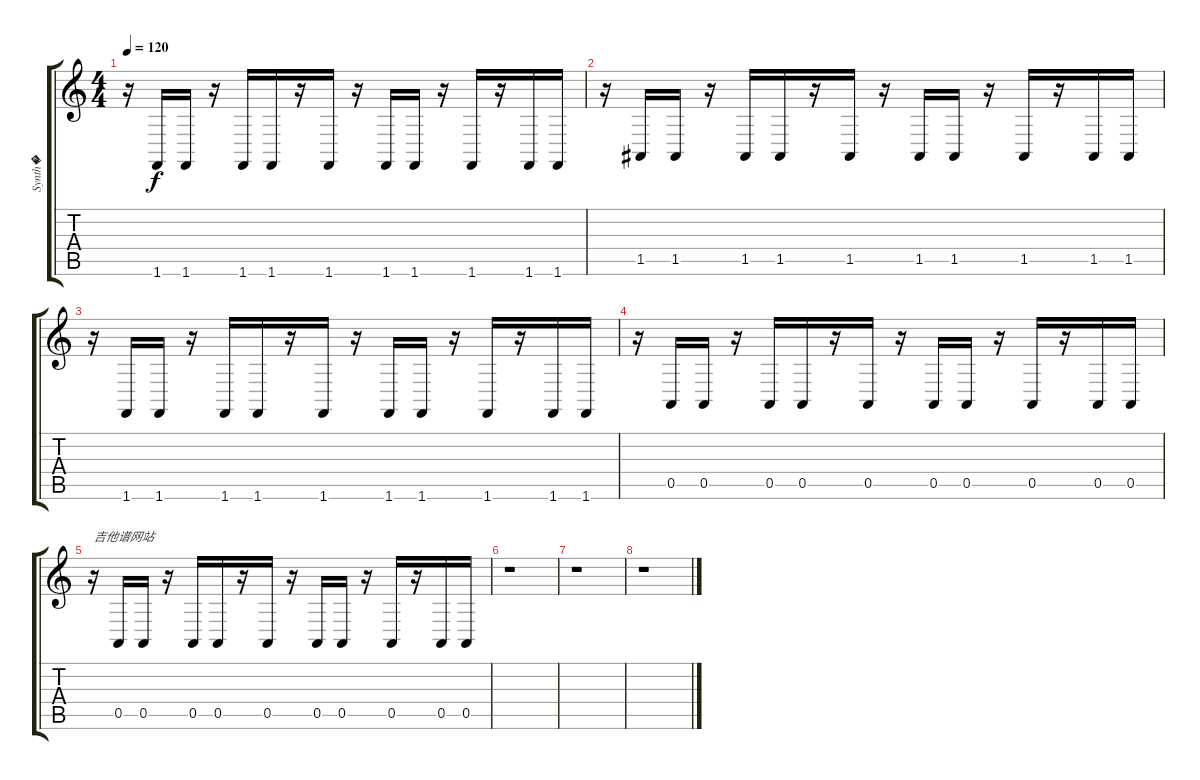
\track ("Synth�" "Synth�") {instrument tremolostrings}
\staff {score tabs}
\tuning (E4 B3 G3 D3 A2 E2) {hide}
\ts (4 4)
\tempo 120
\clef g2
\ks c
r.16{dy f} 1.6.16 1.6.16 r.16 1.6.16 1.6.16 r.16 1.6.16 r.16 1.6.16 1.6.16 r.16 1.6.16 r.16 1.6.16 1.6.16 |
r.16 1.5.16 1.5.16 r.16 1.5.16 1.5.16 r.16 1.5.16 r.16 1.5.16 1.5.16 r.16 1.5.16 r.16 1.5.16 1.5.16 |
r.16 1.6.16 1.6.16 r.16 1.6.16 1.6.16 r.16 1.6.16 r.16 1.6.16 1.6.16 r.16 1.6.16 r.16 1.6.16 1.6.16 |
r.16 0.5.16 0.5.16 r.16 0.5.16 0.5.16 r.16 0.5.16 r.16 0.5.16 0.5.16 r.16 0.5.16 r.16 0.5.16 0.5.16 |
r.16{txt "吉他谱网站"} 0.5.16 0.5.16 r.16 0.5.16 0.5.16 r.16 0.5.16 r.16 0.5.16 0.5.16 r.16 0.5.16 r.16 0.5.16 0.5.16 |
r.1 |
r.1 |
r.1
